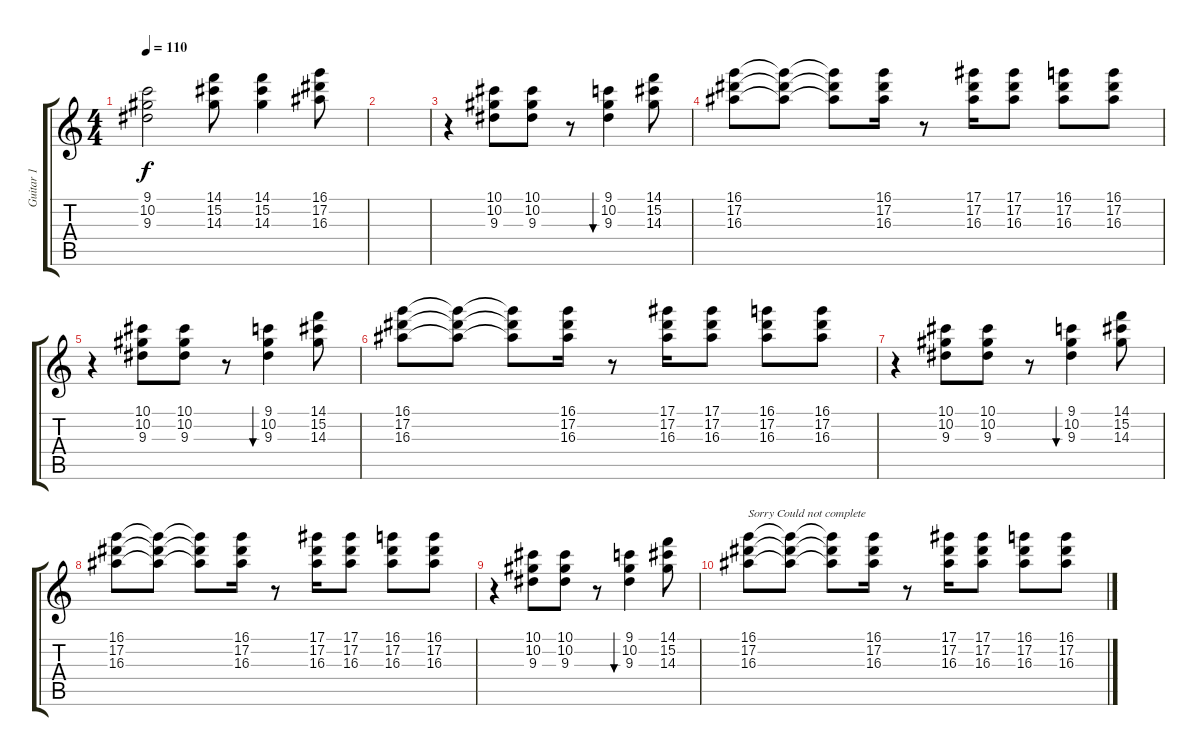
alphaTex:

\track ("Guitar 1" "Guitar 1") {instrument electricguitarjazz}
\staff {score tabs}
\tuning (Eb4 Bb3 Gb3 Db3 Ab2 Eb2) {hide}
\ts (4 4)
\tempo 110
\clef g2
\ks c
(9.1 10.2 9.3).2{dy f} (14.1 15.2 14.3).8 (14.1 15.2 14.3).4 (16.1 17.2 16.3).8 |
|
r.4 (10.1 10.2 9.3).8 (10.1 10.2 9.3).8 r.8 (9.1 10.2 9.3).4{bu 240} (14.1 15.2 14.3).8 |
(16.1 17.2 16.3).8 (16.1{t} 17.2{t} 16.3{t}).8 (16.1{t} 17.2{t} 16.3{t}).8 (16.1 17.2 16.3).16 r.8 (17.1 17.2 16.3).16 (17.1 17.2 16.3).8 (16.1 17.2 16.3).8 (16.1 17.2 16.3).8 |
r.4 (10.1 10.2 9.3).8 (10.1 10.2 9.3).8 r.8 (9.1 10.2 9.3).4{bu 240} (14.1 15.2 14.3).8 |
(16.1 17.2 16.3).8 (16.1{t} 17.2{t} 16.3{t}).8 (16.1{t} 17.2{t} 16.3{t}).8 (16.1 17.2 16.3).16 r.8 (17.1 17.2 16.3).16 (17.1 17.2 16.3).8 (16.1 17.2 16.3).8 (16.1 17.2 16.3).8 |
r.4 (10.1 10.2 9.3).8 (10.1 10.2 9.3).8 r.8 (9.1 10.2 9.3).4{bu 240} (14.1 15.2 14.3).8 |
(16.1 17.2 16.3).8 (16.1{t} 17.2{t} 16.3{t}).8 (16.1{t} 17.2{t} 16.3{t}).8 (16.1 17.2 16.3).16 r.8 (17.1 17.2 16.3).16 (17.1 17.2 16.3).8 (16.1 17.2 16.3).8 (16.1 17.2 16.3).8 |
r.4 (10.1 10.2 9.3).8 (10.1 10.2 9.3).8 r.8 (9.1 10.2 9.3).4{bu 240} (14.1 15.2 14.3).8 |
(16.1 17.2 16.3).8{txt "Sorry Could not complete"} (16.1{t} 17.2{t} 16.3{t}).8 (16.1{t} 17.2{t} 16.3{t}).8 (16.1 17.2 16.3).16 r.8 (17.1 17.2 16.3).16 (17.1 17.2 16.3).8 (16.1 17.2 16.3).8 (16.1 17.2 16.3).8
